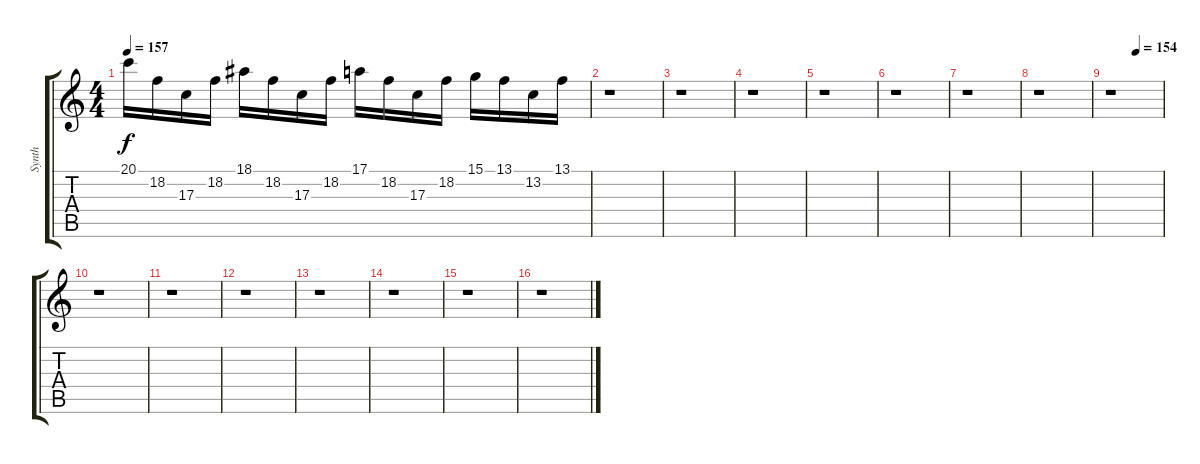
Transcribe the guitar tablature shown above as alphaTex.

\track ("Synth" "Synth") {instrument lead8bassandlead}
\staff {score tabs}
\tuning (E4 B3 G3 D3 A2 E2) {hide}
\ts (4 4)
\tempo 157
\clef g2
\ks c
20.1.16{dy f} 18.2.16 17.3.16 18.2.16 18.1.16 18.2.16 17.3.16 18.2.16 17.1.16 18.2.16 17.3.16 18.2.16 15.1.16 13.1.16 13.2.16 13.1.16 |
r.1 |
r.1 |
r.1 |
r.1 |
r.1 |
r.1 |
r.1 |
\tempo (154 0.5)
r.1 |
r.1 |
r.1 |
r.1 |
r.1 |
r.1 |
r.1 |
r.1
